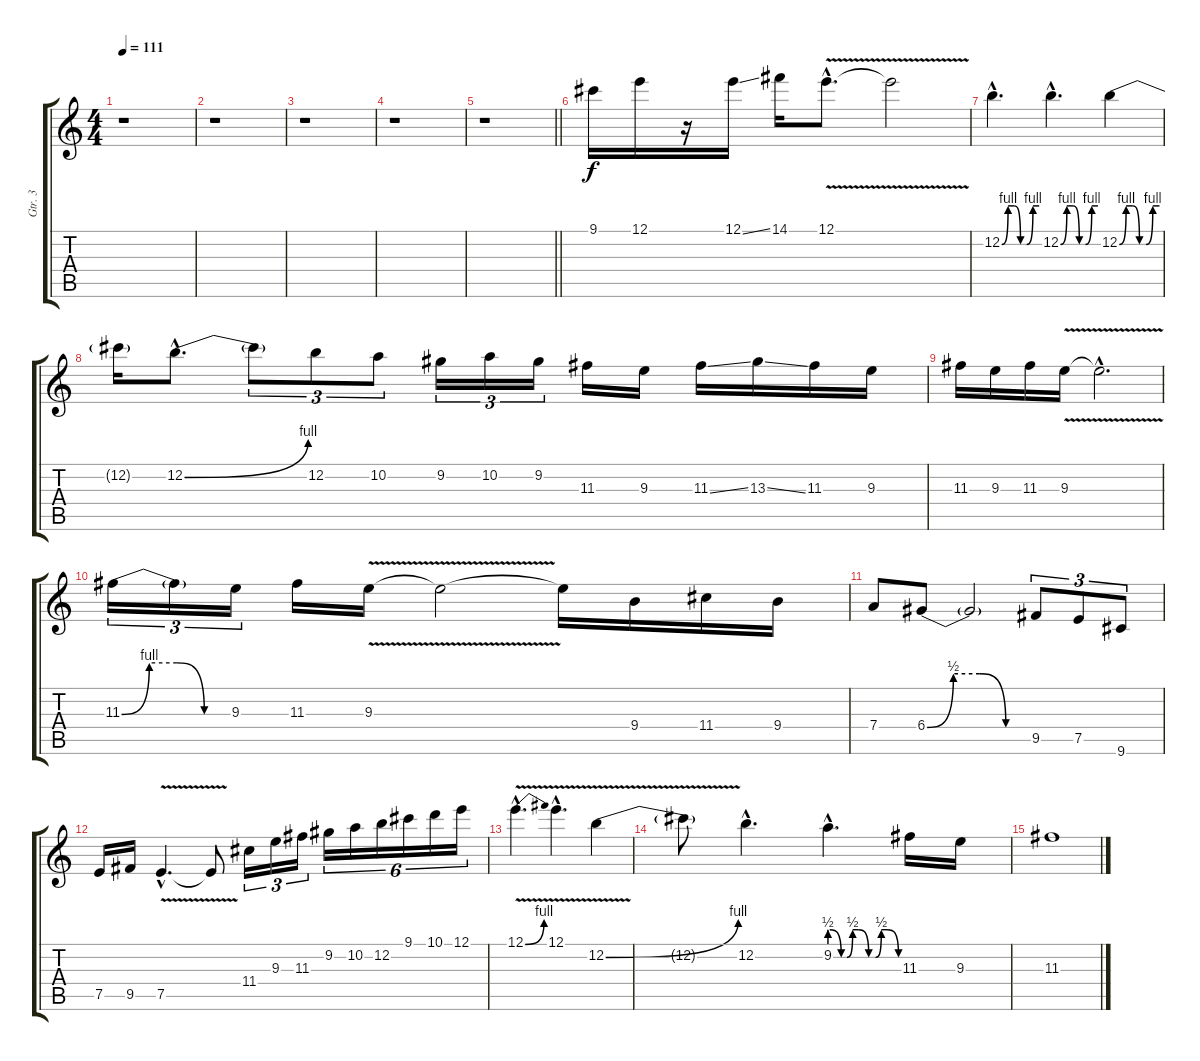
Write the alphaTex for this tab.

\track ("Gtr. 3" "Gtr. 3") {instrument overdrivenguitar}
\staff {score tabs}
\tuning (E4 B3 G3 D3 A2 E2) {hide}
\ts (4 4)
\tempo 111
\clef g2
\ks c
r.1{dy f} |
r.1 |
r.1 |
r.1 |
\barLineRight lightlight
r.1 |
9.1.16 12.1.16 r.16 12.1{ss}.16 14.1.16 12.1{v hac}.8{d} 12.1{t}.2 |
12.2{be (custom 0 0 10 4 20 4 30 0 40 0 50 4 60 4) hac}.4{d} 12.2{be (custom 0 0 10 4 20 4 30 0 40 0 50 4 60 4) hac}.4{d} 12.2{be (custom 0 0 10 4 20 4 30 0 40 0 50 4 60 4)}.4 |
12.2{t}.16 12.2{be (bend 0 0 60 4) hac}.8{d} 12.2{t}.8{tu (3 2)} 12.2.8{tu (3 2)} 10.2.8{tu (3 2)} 9.2.16{tu (3 2)} 10.2.16{tu (3 2)} 9.2.16{tu (3 2)} 11.3.16 9.3.16 11.3{ss}.16 13.3{ss}.16 11.3.16 9.3.16 |
11.3.16 9.3.16 11.3.16 9.3{v}.16 9.3{hac t}.2{d} |
11.3{be (custom 0 0 15 4 30 4 45 0 60 0)}.16{tu (3 2)} 11.3{t}.16{tu (3 2)} 9.3.16{tu (3 2)} 11.3.16 9.3{v}.16 9.3{t}.2 9.3{t}.16 9.4.16 11.4.16 9.4.16 |
7.4.8 6.4{be (custom 0 0 15 2 30 2 45 0 60 0)}.8 6.4{t}.2 9.5.8{tu (3 2)} 7.5.8{tu (3 2)} 9.6.8{tu (3 2)} |
7.5.16 9.5.16 7.5{v hac}.4{d} 7.5{t}.8 11.4.16{tu (3 2)} 9.3.16{tu (3 2)} 11.3.16{tu (3 2)} 9.2.16{tu (6 4)} 10.2.16{tu (6 4)} 12.2.16{tu (6 4)} 9.1.16{tu (6 4)} 10.1.16{tu (6 4)} 12.1.16{tu (6 4)} |
12.1{be (bend 0 0 60 4) v hac}.4{d} 12.1{v hac}.4{d} 12.2{be (bend 0 0 60 4) v}.4 |
12.2{t}.8 12.2{hac}.4{d} 9.2{be (custom 0 2 10 0 15 0 20 2 25 2 34 0 40 0 45 2 50 2 60 0) hac}.4{d} 11.3.16 9.3.16 |
11.3.1
